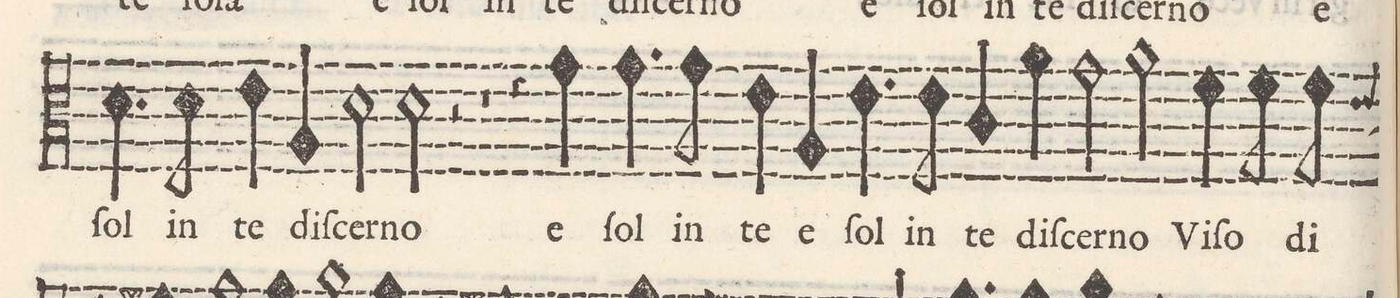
**kern	**text
*I"Alto	*
*clefC3	*
*k[]	*
*met(C)	*
*M2/1	*
4.d\	ſol
8d\	in
=25-	=25-
4e\	te
4A/	diſ-
2d\	-cer-
2d\	-no
2r	.
=26-	=26-
1r	.
4r	.
4g\	e
4.g\	ſol
8g\	in
=27-	=27-
4e\	te
4A/	e
4.e\	ſol
8e\	in
4c\	te
4a\	diſ-
2g\	-cer-
=28-	=28-
2a\	-no
4f\	Vi-
8f\	-ſo
8f\	di
*-	*-
